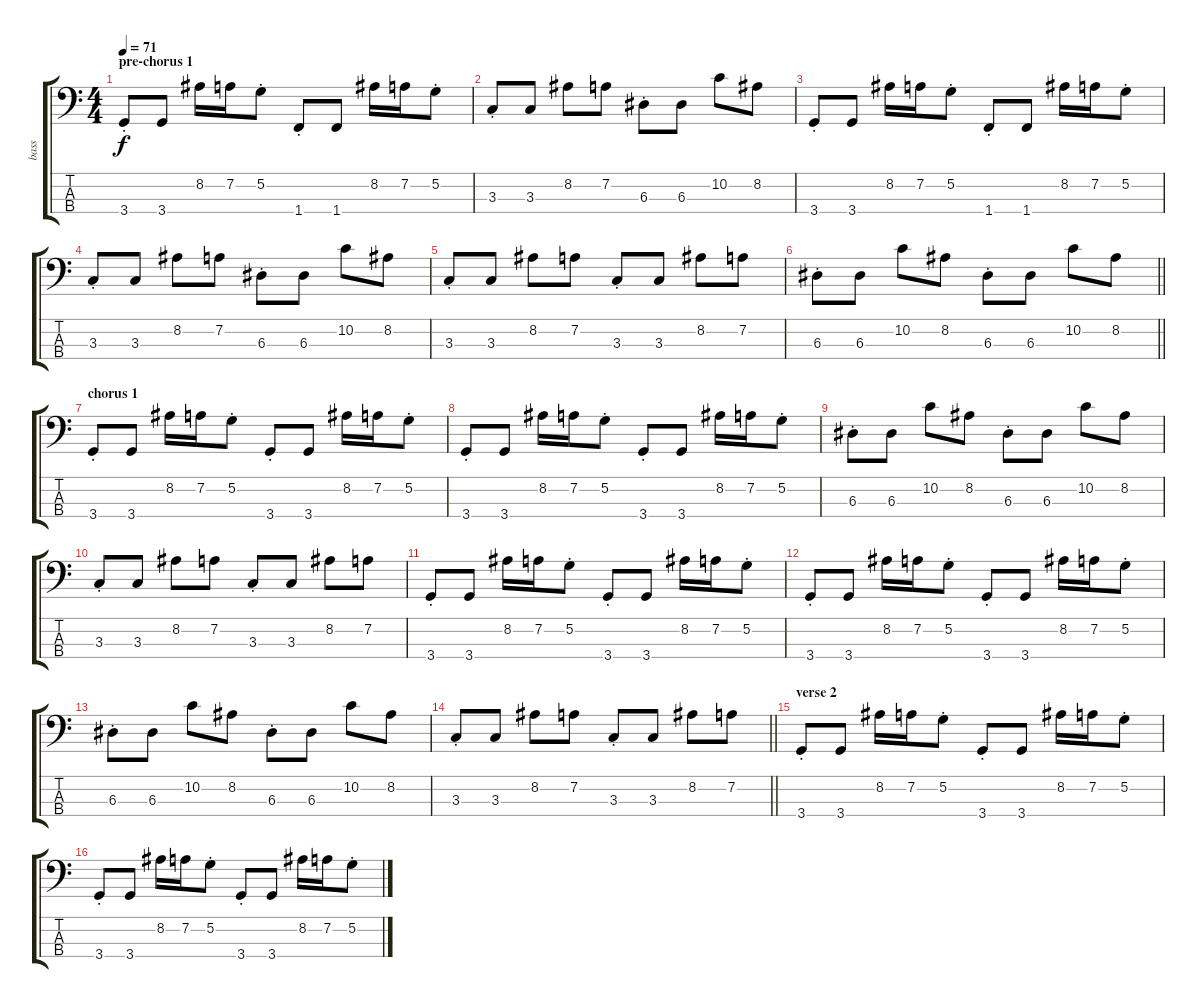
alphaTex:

\track ("bass " "bass ") {instrument electricguitarjazz}
\staff {score tabs}
\tuning (G2 D2 A1 E1) {hide}
\ts (4 4)
\section ("" "pre-chorus 1")
\tempo 71
\clef f4
\ks c
3.4{st}.8{dy f} 3.4.8 8.2.16 7.2.16 5.2{st}.8 1.4{st}.8 1.4.8 8.2.16 7.2.16 5.2{st}.8 |
3.3{st}.8 3.3.8 8.2.8 7.2.8 6.3{st}.8 6.3.8 10.2.8 8.2.8 |
3.4{st}.8 3.4.8 8.2.16 7.2.16 5.2{st}.8 1.4{st}.8 1.4.8 8.2.16 7.2.16 5.2{st}.8 |
3.3{st}.8 3.3.8 8.2.8 7.2.8 6.3{st}.8 6.3.8 10.2.8 8.2.8 |
3.3{st}.8 3.3.8 8.2.8 7.2.8 3.3{st}.8 3.3.8 8.2.8 7.2.8 |
\barLineRight lightlight
6.3{st}.8 6.3.8 10.2.8 8.2.8 6.3{st}.8 6.3.8 10.2.8 8.2.8 |
\section ("" "chorus 1")
3.4{st}.8 3.4.8 8.2.16 7.2.16 5.2{st}.8 3.4{st}.8 3.4.8 8.2.16 7.2.16 5.2{st}.8 |
3.4{st}.8 3.4.8 8.2.16 7.2.16 5.2{st}.8 3.4{st}.8 3.4.8 8.2.16 7.2.16 5.2{st}.8 |
6.3{st}.8 6.3.8 10.2.8 8.2.8 6.3{st}.8 6.3.8 10.2.8 8.2.8 |
3.3{st}.8 3.3.8 8.2.8 7.2.8 3.3{st}.8 3.3.8 8.2.8 7.2.8 |
3.4{st}.8 3.4.8 8.2.16 7.2.16 5.2{st}.8 3.4{st}.8 3.4.8 8.2.16 7.2.16 5.2{st}.8 |
3.4{st}.8 3.4.8 8.2.16 7.2.16 5.2{st}.8 3.4{st}.8 3.4.8 8.2.16 7.2.16 5.2{st}.8 |
6.3{st}.8 6.3.8 10.2.8 8.2.8 6.3{st}.8 6.3.8 10.2.8 8.2.8 |
\barLineRight lightlight
3.3{st}.8 3.3.8 8.2.8 7.2.8 3.3{st}.8 3.3.8 8.2.8 7.2.8 |
\section ("" "verse 2")
3.4{st}.8 3.4.8 8.2.16 7.2.16 5.2{st}.8 3.4{st}.8 3.4.8 8.2.16 7.2.16 5.2{st}.8 |
3.4{st}.8 3.4.8 8.2.16 7.2.16 5.2{st}.8 3.4{st}.8 3.4.8 8.2.16 7.2.16 5.2{st}.8
